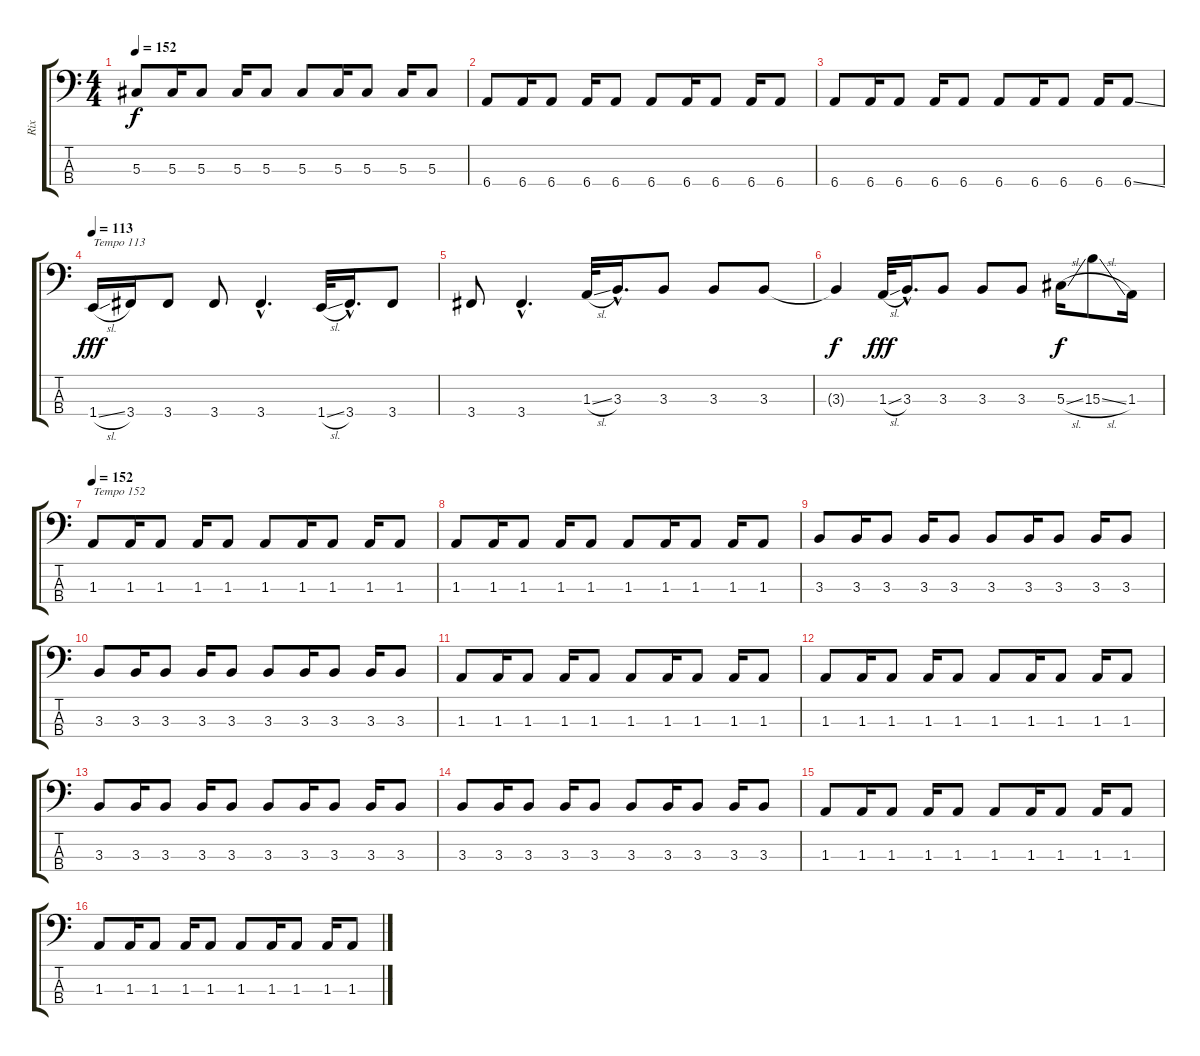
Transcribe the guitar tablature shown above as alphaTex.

\track ("Rix" "Rix") {instrument electricbasspick}
\staff {score tabs}
\tuning (Gb2 Db2 Ab1 Eb1) {hide}
\ts (4 4)
\tempo 152
\clef f4
\ks c
5.3.8{dy f} 5.3.16 5.3.8 5.3.16 5.3.8 5.3.8 5.3.16 5.3.8 5.3.16 5.3.8 |
6.4.8 6.4.16 6.4.8 6.4.16 6.4.8 6.4.8 6.4.16 6.4.8 6.4.16 6.4.8 |
6.4.8 6.4.16 6.4.8 6.4.16 6.4.8 6.4.8 6.4.16 6.4.8 6.4.16 6.4{ss}.8 |
\tempo 113
1.4{sl}.16{txt "Tempo 113" dy fff} 3.4.16 3.4.8 3.4.8 3.4{hac}.4{d} 1.4{sl}.32 3.4{hac}.16{d} 3.4.8 |
3.4.8 3.4{hac}.4{d} 1.3{sl}.32 3.3{hac}.16{d} 3.3.8 3.3.8 3.3.8 |
3.3{t}.4{dy f} 1.3{sl}.32{dy fff} 3.3{hac}.16{d} 3.3.8 3.3.8 3.3.8 5.3{sl}.16{dy f} 15.3{sl}.8 1.3.16 |
\tempo 152
1.3.8{txt "Tempo 152"} 1.3.16 1.3.8 1.3.16 1.3.8 1.3.8 1.3.16 1.3.8 1.3.16 1.3.8 |
1.3.8 1.3.16 1.3.8 1.3.16 1.3.8 1.3.8 1.3.16 1.3.8 1.3.16 1.3.8 |
3.3.8 3.3.16 3.3.8 3.3.16 3.3.8 3.3.8 3.3.16 3.3.8 3.3.16 3.3.8 |
3.3.8 3.3.16 3.3.8 3.3.16 3.3.8 3.3.8 3.3.16 3.3.8 3.3.16 3.3.8 |
1.3.8 1.3.16 1.3.8 1.3.16 1.3.8 1.3.8 1.3.16 1.3.8 1.3.16 1.3.8 |
1.3.8 1.3.16 1.3.8 1.3.16 1.3.8 1.3.8 1.3.16 1.3.8 1.3.16 1.3.8 |
3.3.8 3.3.16 3.3.8 3.3.16 3.3.8 3.3.8 3.3.16 3.3.8 3.3.16 3.3.8 |
3.3.8 3.3.16 3.3.8 3.3.16 3.3.8 3.3.8 3.3.16 3.3.8 3.3.16 3.3.8 |
1.3.8 1.3.16 1.3.8 1.3.16 1.3.8 1.3.8 1.3.16 1.3.8 1.3.16 1.3.8 |
1.3.8 1.3.16 1.3.8 1.3.16 1.3.8 1.3.8 1.3.16 1.3.8 1.3.16 1.3.8
